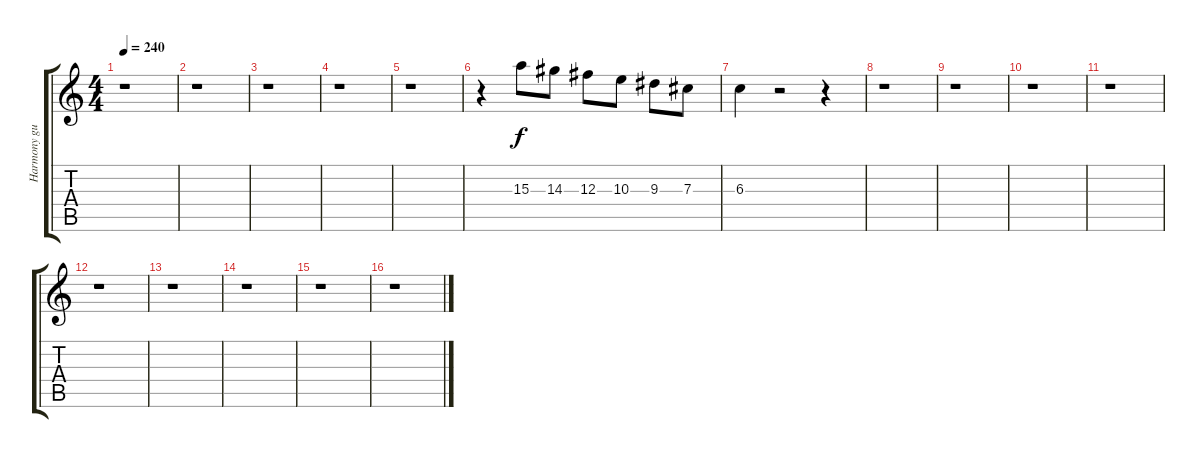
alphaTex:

\track ("Harmony guitar" "Harmony gu") {instrument distortionguitar}
\staff {score tabs}
\tuning (Eb4 Bb3 Gb3 Db3 Ab2 Eb2) {hide}
\ts (4 4)
\tempo 240
\clef g2
\ks c
r.1{dy f} |
r.1 |
r.1 |
r.1 |
r.1 |
r.4 15.3.8 14.3.8 12.3.8 10.3.8 9.3.8 7.3.8 |
6.3.4 r.2 r.4 |
r.1 |
r.1 |
r.1 |
r.1 |
r.1 |
r.1 |
r.1 |
r.1 |
r.1
